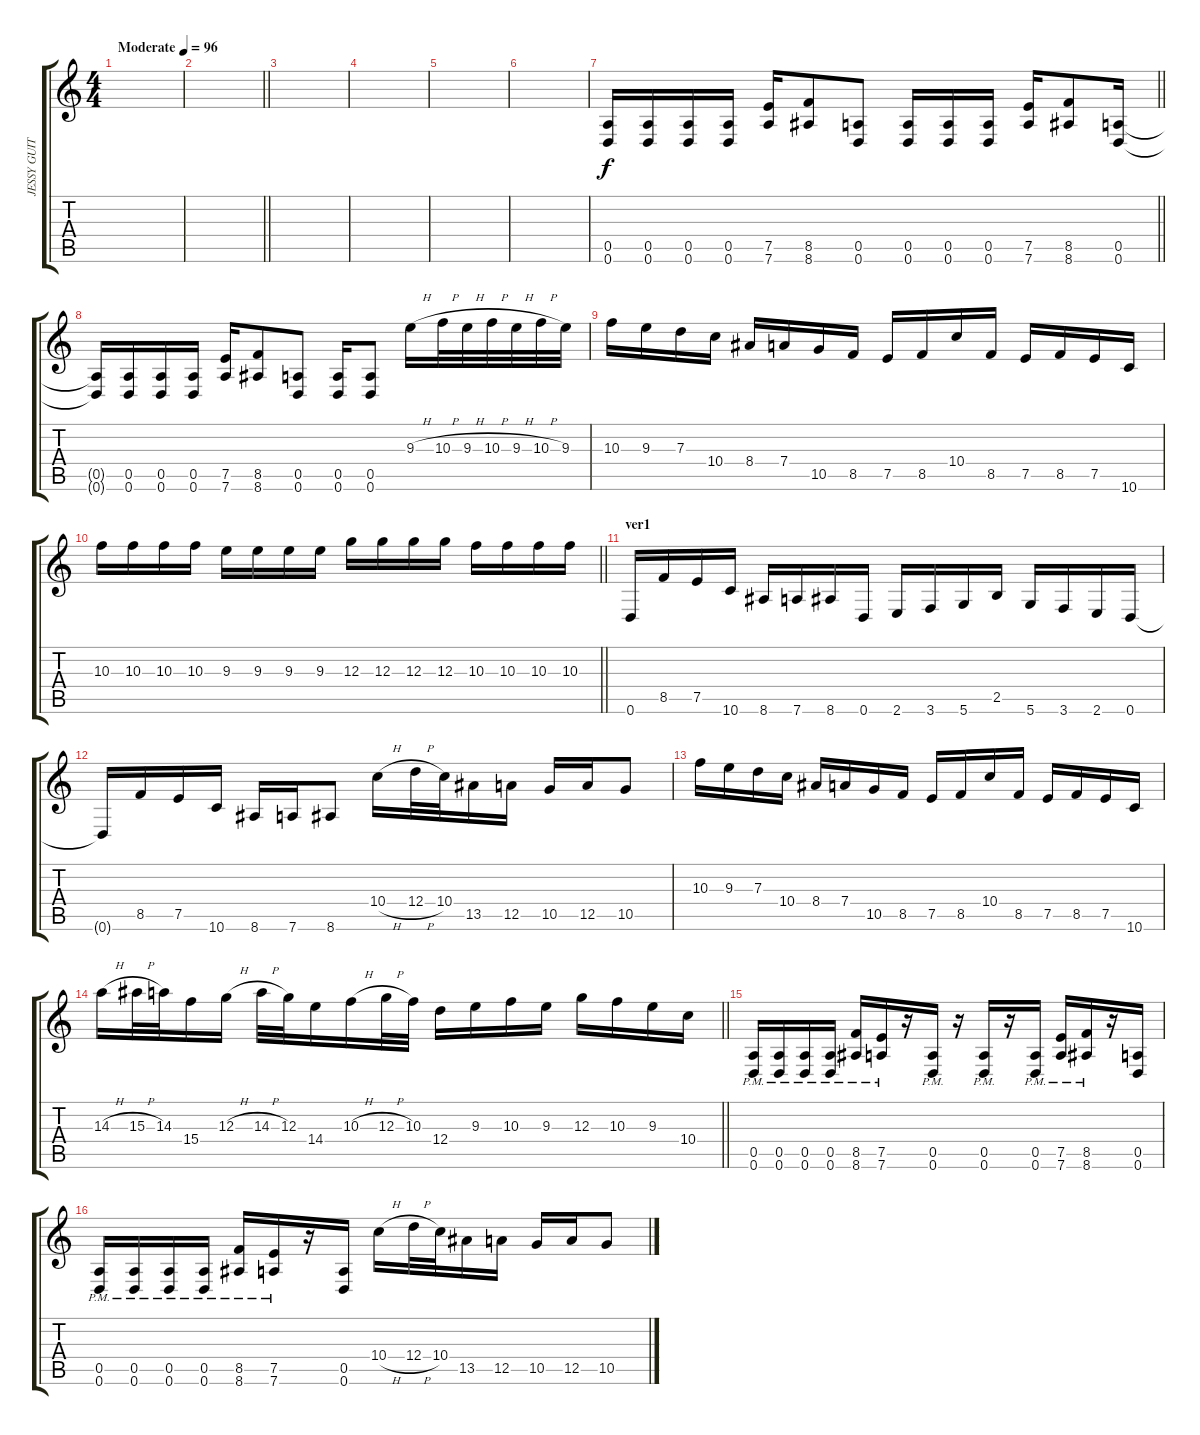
\track ("JESSY GUITAR" "JESSY GUIT") {instrument distortionguitar}
\staff {score tabs}
\tuning (E4 B3 G3 D3 A2 D2) {hide}
\ts (4 4)
\tempo (96 "Moderate")
\clef g2
\ks c
|
\barLineRight lightlight
|
|
|
|
|
\barLineRight lightlight
(0.5 0.6).16 (0.5 0.6).16 (0.5 0.6).16 (0.5 0.6).16 (7.5 7.6).16 (8.5 8.6).8 (0.5 0.6).8 (0.5 0.6).16 (0.5 0.6).16 (0.5 0.6).16 (7.5 7.6).16 (8.5 8.6).8 (0.5 0.6).16 |
(0.5{t} 0.6{t}).16 (0.5 0.6).16 (0.5 0.6).16 (0.5 0.6).16 (7.5 7.6).16 (8.5 8.6).8 (0.5 0.6).8 (0.5 0.6).16 (0.5 0.6).8 9.3{h}.16 10.3{h}.32 9.3{h}.32 10.3{h}.32 9.3{h}.32 10.3{h}.32 9.3.32 |
10.3.16 9.3.16 7.3.16 10.4.16 8.4.16 7.4.16 10.5.16 8.5.16 7.5.16 8.5.16 10.4.16 8.5.16 7.5.16 8.5.16 7.5.16 10.6.16 |
\barLineRight lightlight
10.3.16 10.3.16 10.3.16 10.3.16 9.3.16 9.3.16 9.3.16 9.3.16 12.3.16 12.3.16 12.3.16 12.3.16 10.3.16 10.3.16 10.3.16 10.3.16 |
\section ("" "ver1")
0.6.16 8.5.16 7.5.16 10.6.16 8.6.16 7.6.16 8.6.16 0.6.16 2.6.16 3.6.16 5.6.16 2.5.16 5.6.16 3.6.16 2.6.16 0.6.16 |
0.6{t}.16 8.5.16 7.5.16 10.6.16 8.6.16 7.6.16 8.6.8 10.4{h}.16 12.4{h}.32 10.4.32 13.5.16 12.5.16 10.5.16 12.5.16 10.5.8 |
10.3.16 9.3.16 7.3.16 10.4.16 8.4.16 7.4.16 10.5.16 8.5.16 7.5.16 8.5.16 10.4.16 8.5.16 7.5.16 8.5.16 7.5.16 10.6.16 |
\barLineRight lightlight
14.3{h}.16 15.3{h}.32 14.3.32 15.4.16 12.3{h}.16 14.3{h}.32 12.3.32 14.4.16 10.3{h}.16 12.3{h}.32 10.3.32 12.4.16 9.3.16 10.3.16 9.3.16 12.3.16 10.3.16 9.3.16 10.4.16 |
(0.5{pm} 0.6{pm}).16 (0.5{pm} 0.6{pm}).16 (0.5{pm} 0.6{pm}).16 (0.5{pm} 0.6{pm}).16 (8.5{pm} 8.6{pm}).16 (7.5{pm} 7.6{pm}).16 r.16 (0.5{pm} 0.6{pm}).16 r.16 (0.5{pm} 0.6{pm}).16 r.16 (0.5{pm} 0.6{pm}).16 (7.5{pm} 7.6{pm}).16 (8.5{pm} 8.6{pm}).16 r.16 (0.5 0.6).16 |
(0.5{pm} 0.6{pm}).16 (0.5{pm} 0.6{pm}).16 (0.5{pm} 0.6{pm}).16 (0.5{pm} 0.6{pm}).16 (8.5{pm} 8.6{pm}).16 (7.5{pm} 7.6{pm}).16 r.16 (0.5 0.6).16 10.4{h}.16 12.4{h}.32 10.4.32 13.5.16 12.5.16 10.5.16 12.5.16 10.5.8
